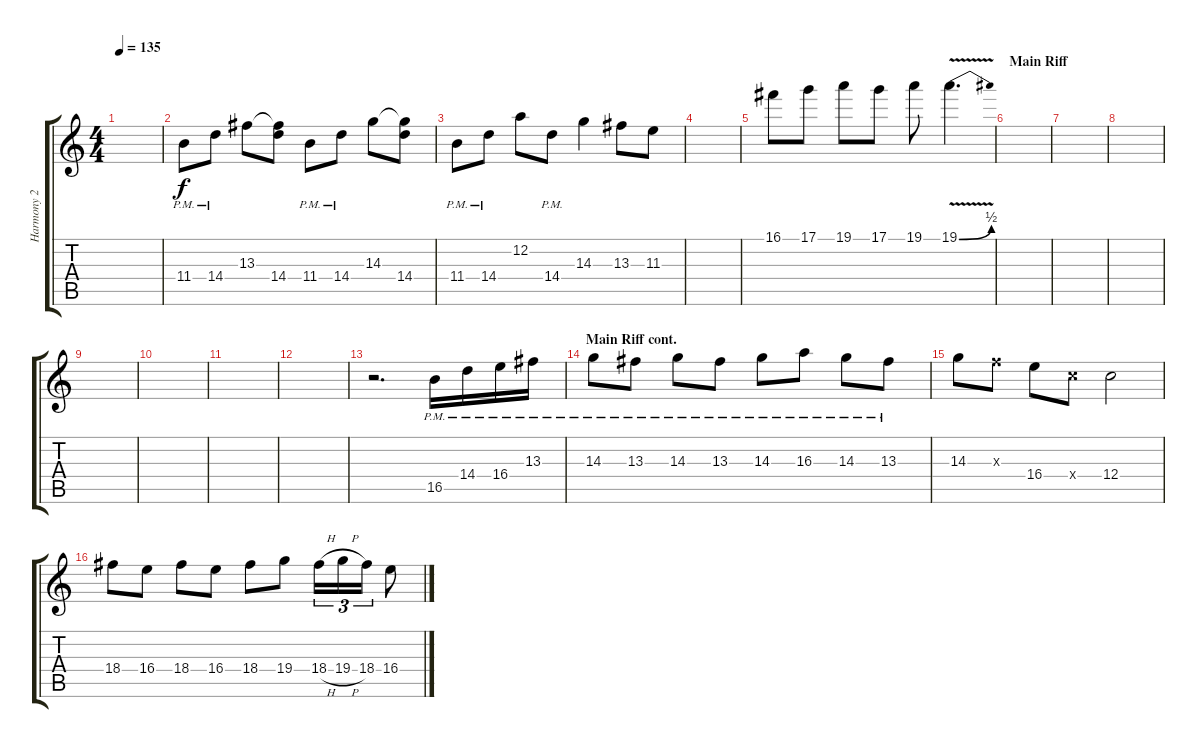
\track ("Harmony 2" "Harmony 2") {instrument distortionguitar}
\staff {score tabs}
\tuning (D4 A3 F3 C3 G2 C2) {hide}
\ts (4 4)
\tempo 135
\clef g2
\ks c
|
11.4{pm}.8 14.4{pm}.8 13.3.8 (13.3{t} 14.4).8 11.4{pm}.8 14.4{pm}.8 14.3.8 (14.3{t} 14.4).8 |
11.4{pm}.8 14.4{pm}.8 12.2.8 14.4{pm}.8 14.3.4 13.3.8 11.3.8 |
|
16.1.8 17.1.8 19.1.8 17.1.8 19.1.8 19.1{be (bend 0 0 60 2) v}.4{d} |
\section ("" "Main Riff")
|
|
|
|
|
|
|
r.2{d} 16.5{pm}.16 14.4{pm}.16 16.4{pm}.16 13.3{pm}.16 |
\section ("" "Main Riff cont.")
14.3{pm}.8 13.3{pm}.8 14.3{pm}.8 13.3{pm}.8 14.3{pm}.8 16.3{pm}.8 14.3{pm}.8 13.3{pm}.8 |
14.3.8 12.3{x}.8 16.4.8 12.4{x}.8 12.4.2 |
18.4.8 16.4.8 18.4.8 16.4.8 18.4.8 19.4.8 18.4{h}.16{tu (3 2)} 19.4{h}.16{tu (3 2)} 18.4.16{tu (3 2)} 16.4.8
